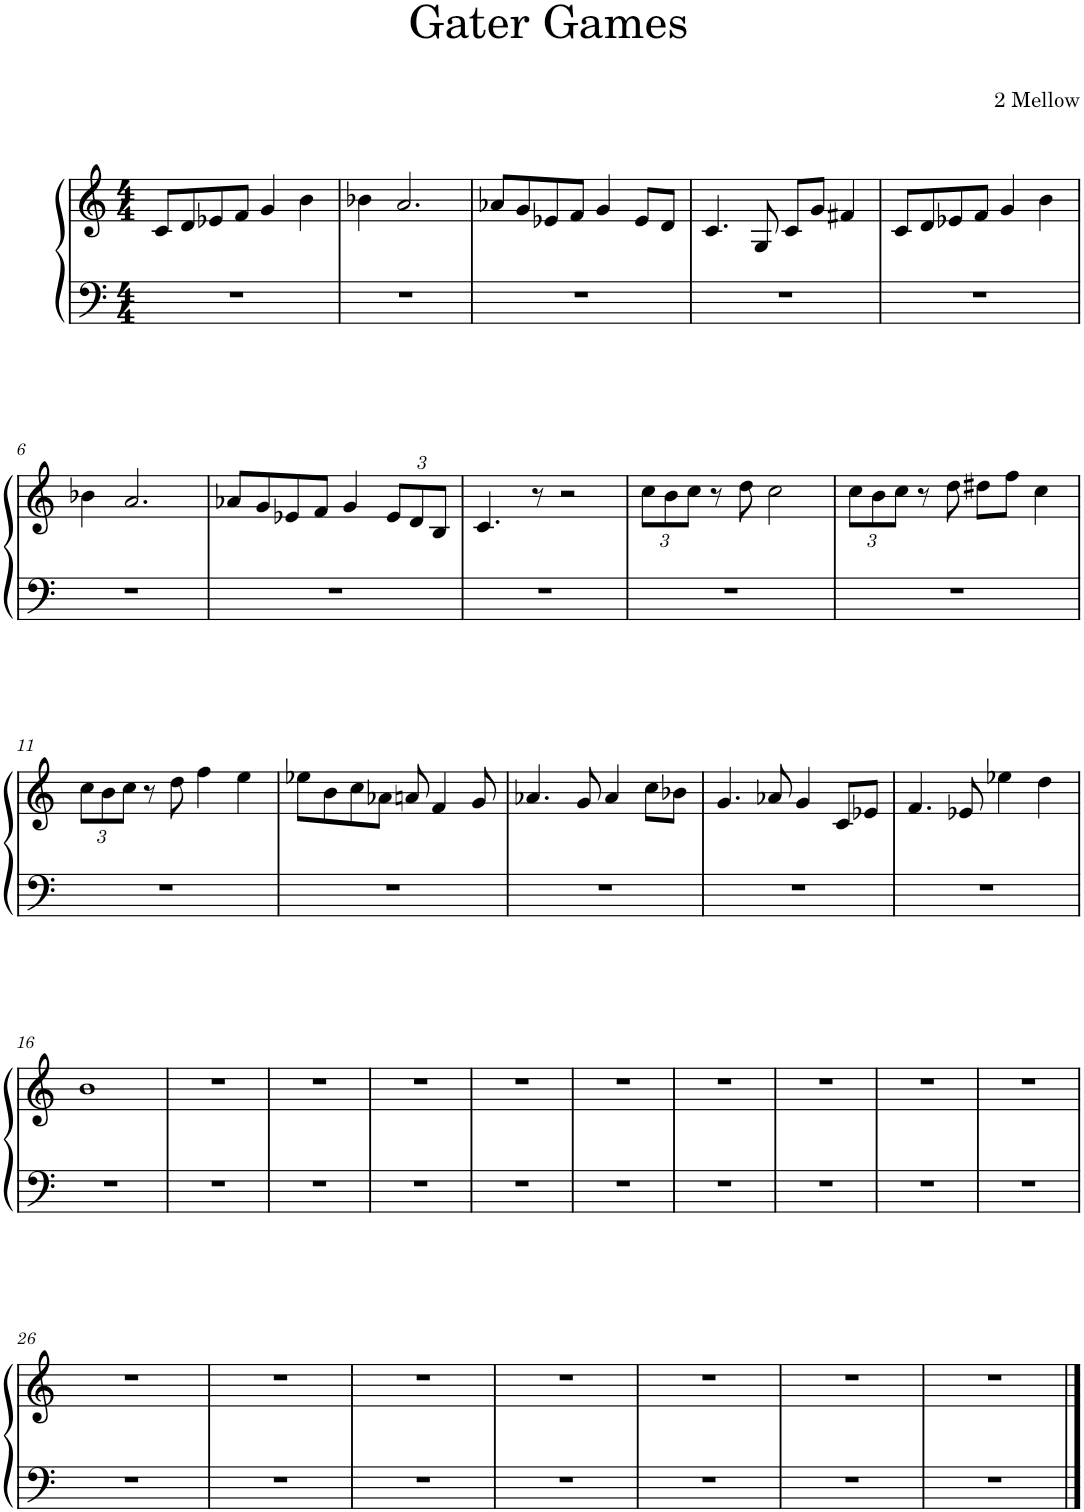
**kern	**kern
*part1	*part1
*staff2	*staff1
*I"Piano	*
*I'Pno.	*
*clefF4	*clefG2
*k[]	*k[]
*M4/4	*M4/4
=1	=1
1r	8c/L
.	8d/
.	8e-X/
.	8f/J
.	4g/
.	4b\
=2	=2
1r	4b-X\
.	2.a/
=3	=3
1r	8a-X/L
.	8g/
.	8e-X/
.	8f/J
.	4g/
.	8e-/L
.	8d/J
=4	=4
1r	4.c/
.	8G/
.	8c/L
.	8g/J
.	4f#X/
=5	=5
1r	8c/L
.	8d/
.	8e-X/
.	8f/J
.	4g/
.	4b\
!!LO:LB:g=z
=6	=6
1r	4b-X\
.	2.a/
=7	=7
1r	8a-X/L
.	8g/
.	8e-X/
.	8f/J
.	4g/
*	*Xbrackettup
.	12e-/L
.	12d/
.	12B/J
=8	=8
1r	4.c/
.	8r
.	2r
=9	=9
1r	12cc\L
.	12b\
.	12cc\J
.	8r
.	8dd\
.	2cc\
=10	=10
1r	12cc\L
.	12b\
.	12cc\J
.	8r
.	8dd\
.	8dd#X\L
.	8ff\J
.	4cc\
!!LO:LB:g=z
=11	=11
1r	12cc\L
.	12b\
.	12cc\J
.	8r
.	8dd\
.	4ff\
.	4ee\
=12	=12
1r	8ee-X\L
.	8b\
.	8cc\
.	8a-X\J
.	8an/
.	4f/
.	8g/
=13	=13
1r	4.a-X/
.	8g/
.	4a-/
.	8cc\L
.	8b-X\J
=14	=14
1r	4.g/
.	8a-X/
.	4g/
.	8c/L
.	8e-X/J
=15	=15
1r	4.f/
.	8e-X/
.	4ee-X\
.	4dd\
!!LO:LB:g=z
=16	=16
1r	1b
=17	=17
1r	1r
=18	=18
1r	1r
=19	=19
1r	1r
=20	=20
1r	1r
=21	=21
1r	1r
=22	=22
1r	1r
=23	=23
1r	1r
=24	=24
1r	1r
=25	=25
1r	1r
!!LO:LB:g=z
=26	=26
1r	1r
=27	=27
1r	1r
=28	=28
1r	1r
=29	=29
1r	1r
=30	=30
1r	1r
=31	=31
1r	1r
=32	=32
1r	1r
==	==
*-	*-
